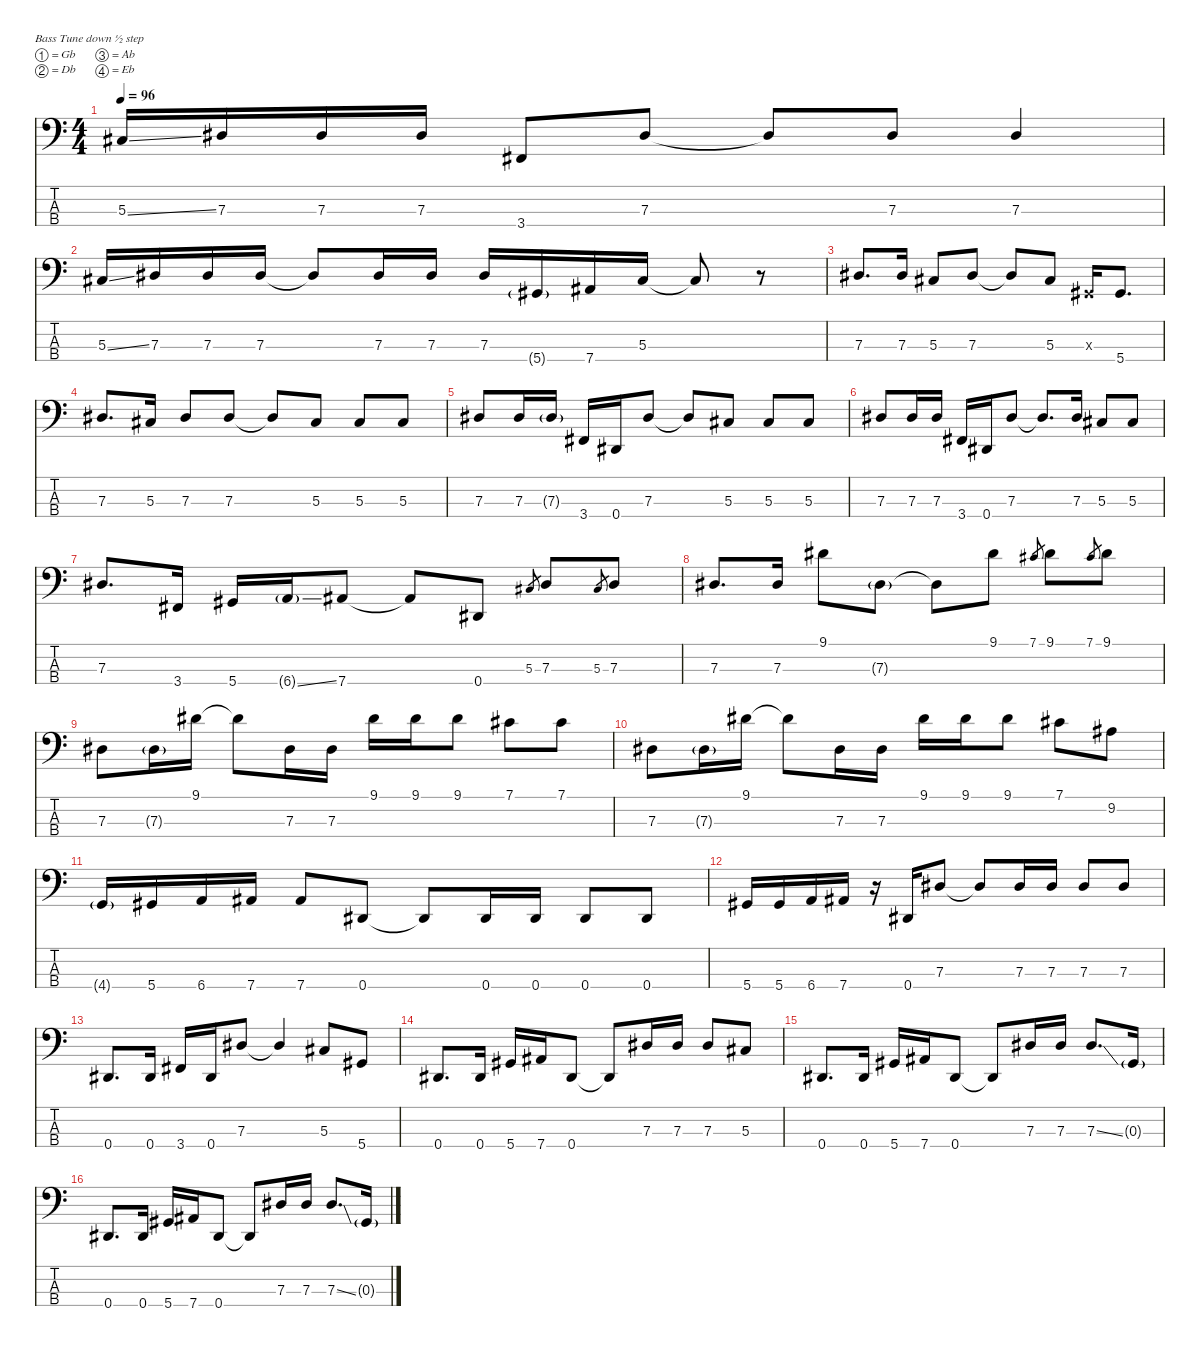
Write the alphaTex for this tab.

\defaultSystemsLayout 4
\hideDynamics
\bracketExtendMode nobrackets
\singleTrackTrackNamePolicy hidden
\multiTrackTrackNamePolicy hidden
\otherSystemsTrackNameOrientation horizontal
\track ("Bass" "el.bs.") {instrument electricbassfinger}
\staff {score tabs}
\tuning (Gb2 Db2 Ab1 Eb1)
\ts (4 4)
\tempo 96
\clef f4
\ks c
5.3{ss acc #}.16{dy f beam Up} 7.3{acc #}.16{beam Up} 7.3{acc #}.16{beam Up} 7.3{acc #}.16{beam Up} 3.4{acc #}.8{beam Up} 7.3{acc #}.8{beam Up} 7.3{t acc #}.8{beam Up} 7.3{acc #}.8{beam Up} 7.3{acc #}.4{beam Up} |
5.3{ss acc #}.16{beam Up} 7.3{acc #}.16{beam Up} 7.3{acc #}.16{beam Up} 7.3{acc #}.16{beam Up} 7.3{t acc #}.8{beam Up} 7.3{acc #}.16{beam Up} 7.3{acc #}.16{beam Up} 7.3{acc #}.16{beam Up} 5.4{g acc #}.16{beam Up} 7.4{acc #}.16{beam Up} 5.3{acc #}.16{beam Up} 5.3{t acc #}.8{beam Up} r.8{beam Up} |
7.3{acc #}.8{d beam Up} 7.3{acc #}.16{beam Up} 5.3{acc #}.8{beam Up} 7.3{acc #}.8{beam Up} 7.3{t acc #}.8{beam Up} 5.3{acc #}.8{beam Up} 0.3{x acc #}.16{beam Up} 5.4{acc #}.8{d beam Up} |
7.3{acc #}.8{d beam Up} 5.3{acc #}.16{beam Up} 7.3{acc #}.8{beam Up} 7.3{acc #}.8{beam Up} 7.3{t acc #}.8{beam Up} 5.3{acc #}.8{beam Up} 5.3{acc #}.8{beam Up} 5.3{acc #}.8{beam Up} |
7.3{acc #}.8{beam Up} 7.3{acc #}.16{beam Up} 7.3{g acc #}.16{beam Up} 3.4{acc #}.16{beam Up} 0.4{acc #}.16{beam Up} 7.3{acc #}.8{beam Up} 7.3{t acc #}.8{beam Up} 5.3{acc #}.8{beam Up} 5.3{acc #}.8{beam Up} 5.3{acc #}.8{beam Up} |
7.3{acc #}.8{beam Up} 7.3{acc #}.16{beam Up} 7.3{acc #}.16{beam Up} 3.4{acc #}.16{beam Up} 0.4{acc #}.16{beam Up} 7.3{acc #}.8{beam Up} 7.3{t acc #}.8{d beam Up} 7.3{acc #}.16{beam Up} 5.3{acc #}.8{beam Up} 5.3{acc #}.8{beam Up} |
7.3{acc #}.8{d beam Up} 3.4{acc #}.16{beam Up} 5.4{acc #}.16{beam Up} 6.4{ss g}.16{beam Up} 7.4{acc #}.8{beam Up} 7.4{t acc #}.8{beam Up} 0.4{acc #}.8{beam Up} 5.3{acc #}.8{gr dy mf beam Up} 7.3{acc #}.8{dy f beam Up} 5.3{acc #}.8{gr dy mf beam Up} 7.3{acc #}.8{dy f beam Up} |
7.3{acc #}.8{d beam Up} 7.3{acc #}.16{beam Up} 9.1{acc #}.8{beam Down} 7.3{g acc #}.8{beam Down} 7.3{t acc #}.8{beam Down} 9.1{acc #}.8{beam Down} 7.1{acc #}.8{gr dy mp beam Up} 9.1{acc #}.8{dy f beam Down} 7.1{acc #}.8{gr dy mp beam Up} 9.1{acc #}.8{dy f beam Down} |
7.3{acc #}.8{beam Down} 7.3{g acc #}.16{beam Down} 9.1{acc #}.16{beam Down} 9.1{t acc #}.8{beam Down} 7.3{acc #}.16{beam Down} 7.3{acc #}.16{beam Down} 9.1{acc #}.16{beam Down} 9.1{acc #}.16{beam Down} 9.1{acc #}.8{beam Down} 7.1{acc #}.8{beam Down} 7.1{acc #}.8{beam Down} |
7.3{acc #}.8{beam Down} 7.3{g acc #}.16{beam Down} 9.1{acc #}.16{beam Down} 9.1{t acc #}.8{beam Down} 7.3{acc #}.16{beam Down} 7.3{acc #}.16{beam Down} 9.1{acc #}.16{beam Down} 9.1{acc #}.16{beam Down} 9.1{acc #}.8{beam Down} 7.1{acc #}.8{beam Down} 9.2{acc #}.8{beam Down} |
4.4{g}.16{beam Up} 5.4{acc #}.16{beam Up} 6.4.16{beam Up} 7.4{acc #}.16{beam Up} 7.4{acc #}.8{beam Up} 0.4{acc #}.8{beam Up} 0.4{t acc #}.8{beam Up} 0.4{acc #}.16{beam Up} 0.4{acc #}.16{beam Up} 0.4{acc #}.8{beam Up} 0.4{acc #}.8{beam Up} |
5.4{acc #}.16{beam Up} 5.4{acc #}.16{beam Up} 6.4.16{beam Up} 7.4{acc #}.16{beam Up} r.16{beam Up} 0.4{acc #}.16{beam Up} 7.3{acc #}.8{beam Up} 7.3{t acc #}.8{beam Up} 7.3{acc #}.16{beam Up} 7.3{acc #}.16{beam Up} 7.3{acc #}.8{beam Up} 7.3{acc #}.8{beam Up} |
0.4{acc #}.8{d beam Up} 0.4{acc #}.16{beam Up} 3.4{acc #}.16{beam Up} 0.4{acc #}.16{beam Up} 7.3{acc #}.8{beam Up} 7.3{t acc #}.4{beam Up} 5.3{acc #}.8{beam Up} 5.4{acc #}.8{beam Up} |
0.4{acc #}.8{d beam Up} 0.4{acc #}.16{beam Up} 5.4{acc #}.16{beam Up} 7.4{acc #}.16{beam Up} 0.4{acc #}.8{beam Up} 0.4{t acc #}.8{beam Up} 7.3{acc #}.16{beam Up} 7.3{acc #}.16{beam Up} 7.3{acc #}.8{beam Up} 5.3{acc #}.8{beam Up} |
0.4{acc #}.8{d beam Up} 0.4{acc #}.16{beam Up} 5.4{acc #}.16{beam Up} 7.4{acc #}.16{beam Up} 0.4{acc #}.8{beam Up} 0.4{t acc #}.8{beam Up} 7.3{acc #}.16{beam Up} 7.3{acc #}.16{beam Up} 7.3{ss acc #}.8{d beam Up} 0.3{g acc #}.16{beam Up} |
0.4{acc #}.8{d beam Up} 0.4{acc #}.16{beam Up} 5.4{acc #}.16{beam Up} 7.4{acc #}.16{beam Up} 0.4{acc #}.8{beam Up} 0.4{t acc #}.8{beam Up} 7.3{acc #}.16{beam Up} 7.3{acc #}.16{beam Up} 7.3{ss acc #}.8{d beam Up} 0.3{g acc #}.16{beam Up}
